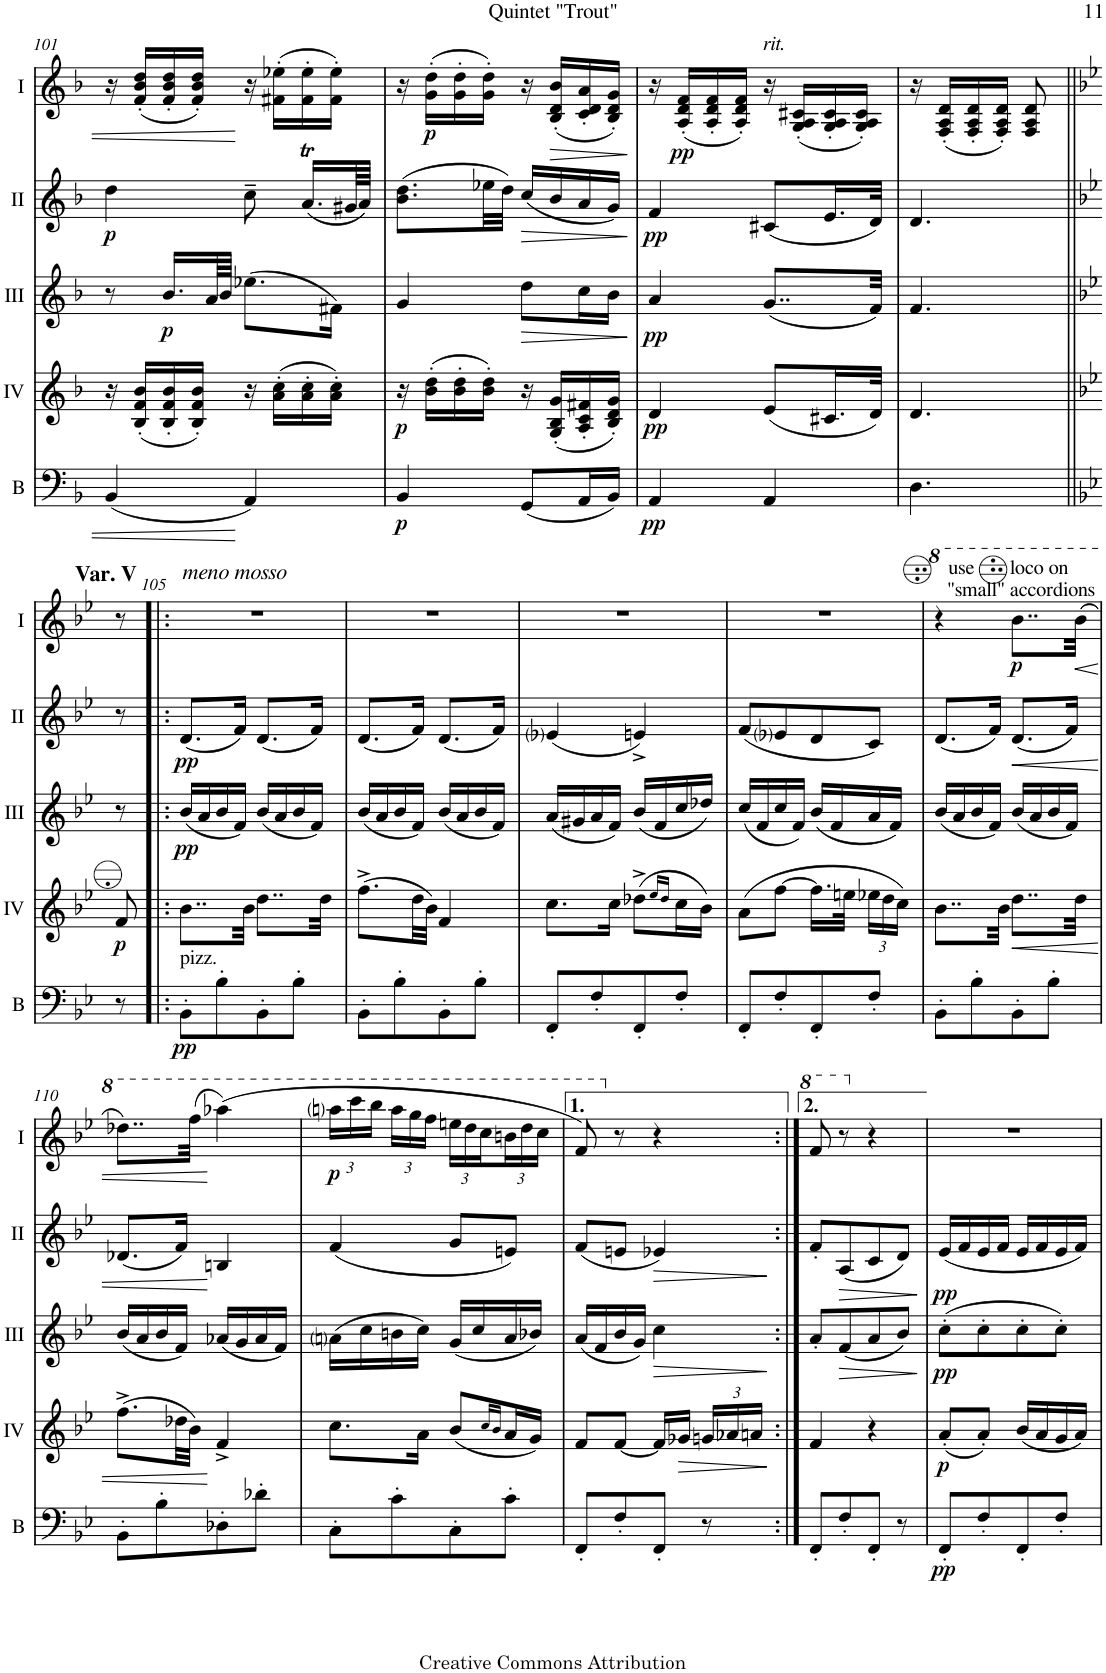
**kern	**dynam	**kern	**dynam	**kern	**dynam	**kern	**dynam	**kern	**dynam
*part5	*part5	*part4	*part4	*part3	*part3	*part2	*part2	*part1	*part1
*staff5	*staff5	*staff4	*staff4	*staff3	*staff3	*staff2	*staff2	*staff1	*staff1
*I"Bass	*	*I"Acc. 4	*	*I"Acc. 3	*	*I"Acc. 2	*	*I"Acc. 1	*
*I'B	*	*	*	*	*	*	*	*	*
!!LO:PB:g=z
*clefF4	*	*clefG2	*	*clefG2	*	*clefG2	*	*clefG2	*
*Trd7c12	*	*Trd7c12	*	*Trd7c12	*	*	*	*	*
*k[b-]	*	*k[b-]	*	*k[b-]	*	*k[b-]	*	*k[b-]	*
*M2/4	*	*M2/4	*	*M2/4	*	*M2/4	*	*M2/4	*
=101	=101	=101	=101	=101	=101	=101	=101	=101	=101
!	!	!	!	!	!	!	!LO:DY:b	!	!
(4BB-/	.	16r	.	8r	.	4dd\	p	16r	.
.	.	(16B-/' 16f/' 16b-/'LL	.	.	.	.	.	(16f/' 16b-/' 16dd/'LL	.
!	!	!	!	!	!LO:DY:b	!	!	!	!
.	.	16B-/' 16f/' 16b-/'	.	16.b-/LL	p	.	.	16f/' 16b-/' 16dd/'	.
.	.	16B-/' 16f/' 16b-/'JJ)	.	.	.	.	.	16f/' 16b-/' 16dd/'JJ)	.
.	.	.	.	64a/LL	.	.	.	.	.
.	.	.	.	64b-/JJJJ	.	.	.	.	.
4AA/)	.	16r	.	(8.ee-X\L	.	8cc~\	.	16r	.
.	.	(16a\' 16cc\'LL	.	.	.	.	.	(16f#X\' 16ee-X\'LL	.
.	.	16a\' 16cc\'	.	.	.	(16.at/LL	.	16f#\' 16ee-\'	.
.	.	16a\' 16cc\'JJ)	.	16f#X\Jk)	.	.	.	16f#\' 16ee-\'JJ)	.
.	.	.	.	.	.	64g#X/LL	.	.	.
.	.	.	.	.	.	64a/JJJJ)	.	.	.
=102	=102	=102	=102	=102	=102	=102	=102	=102	=102
!	!LO:DY:b	!	!LO:DY:b	!	!	!	!	!	!
4BB-/	p	16r	p	4g/	.	(8.b-\ 8.dd\L	.	16r	.
!	!	!	!	!	!	!	!	!	!LO:DY:b
.	.	(16b-\' 16dd\'LL	.	.	.	.	.	(16g\' 16dd\'LL	p
.	.	16b-\' 16dd\'	.	.	.	.	.	16g\' 16dd\'	.
.	.	16b-\' 16dd\'JJ)	.	.	.	32ee-X\LL	.	16g\' 16dd\'JJ)	.
.	.	.	.	.	.	32dd\JJJ)	.	.	.
!	!	!	!	!	!LO:HP:b	!	!LO:HP:b	!	!
(8GG/L	.	16r	.	8dd\L	>	(16cc/LL	>	16r	.
!	!	!	!	!	!	!	!	!	!LO:HP:b
.	.	(16G/' 16B-/' 16g/'LL	.	.	.	16b-/	.	(16B-/' 16d/' 16b-/'LL	>
16AA/L	.	16A/' 16c/' 16f#X/'	.	16cc\L	.	16a/	.	16c/' 16d/' 16a/'	.
16BB-/JJ)	.	16B-/' 16d/' 16g/'JJ)	.	16b-\JJ	.	16g/JJ)	.	16B-/' 16d/' 16g/'JJ)	.
.	.	.	.	.	]	.	]	.	]
=103	=103	=103	=103	=103	=103	=103	=103	=103	=103
!	!LO:DY:b	!	!LO:DY:b	!	!LO:DY:b	!	!LO:DY:b	!	!
4AA/	pp	4d/	pp	4a/	pp	4f/	pp	16r	.
!	!	!	!	!	!	!	!	!	!LO:DY:b
.	.	.	.	.	.	.	.	(16A/' 16d/' 16f/'LL	pp
.	.	.	.	.	.	.	.	16A/' 16d/' 16f/'	.
.	.	.	.	.	.	.	.	16A/' 16d/' 16f/'JJ)	.
!	!	!	!	!	!	!	!	!LO:TX:a:i:t=rit.	!
4AA/	.	(8e/L	.	(8..g/L	.	(8c#X/L	.	16r	.
.	.	.	.	.	.	.	.	(16G/' 16A/' 16c#X/'LL	.
.	.	16.c#X/L	.	.	.	16.e/L	.	16G/' 16A/' 16c#/'	.
.	.	.	.	.	.	.	.	16G/' 16A/' 16c#/'JJ)	.
.	.	32d/JJk)	.	32f/Jkk)	.	32d/JJk)	.	.	.
=104	=104	=104	=104	=104	=104	=104	=104	=104	=104
4.D\	.	4.d/	.	4.f/	.	4.d/	.	16r	.
.	.	.	.	.	.	.	.	(16F/' 16A/' 16d/'LL	.
.	.	.	.	.	.	.	.	16F/' 16A/' 16d/'	.
.	.	.	.	.	.	.	.	16F/' 16A/' 16d/'JJ)	.
.	.	.	.	.	.	.	.	8F/ 8A/ 8d/	.
!!LO:LB:g=z
=104X6||	=104X6||	=104X6||	=104X6||	=104X6||	=104X6||	=104X6||	=104X6||	=104X6||	=104X6||
*k[b-e-]	*	*k[b-e-]	*	*k[b-e-]	*	*k[b-e-]	*	*k[b-e-]	*
!	!	!	!	!	!	!	!	!LO:TX:a:B:t=Var. V	!
!	!	!	!LO:DY:b	!	!	!	!	!	!
8r	.	8f/	p	8r	.	8r	.	8r	.
=105!|:	=105!|:	=105!|:	=105!|:	=105!|:	=105!|:	=105!|:	=105!|:	=105!|:	=105!|:
!	!	!	!	!	!	!	!	!LO:TX:a:i:t=meno mosso	!
!LO:TX:a:t=pizz.	!	!	!	!	!	!	!	!	!
!	!LO:DY:b	!	!	!	!LO:DY:b	!	!LO:DY:b	!	!
8BB-'\L	pp	8..b-\L	.	(16b-/LL	pp	(8.d/L	pp	2r	.
.	.	.	.	16a/	.	.	.	.	.
8B-'\	.	.	.	16b-/	.	.	.	.	.
.	.	.	.	16f/JJ)	.	16f/Jk)	.	.	.
.	.	32b-\Jkk	.	.	.	.	.	.	.
8BB-'\	.	8..dd\L	.	(16b-/LL	.	(8.d/L	.	.	.
.	.	.	.	16a/	.	.	.	.	.
8B-'\J	.	.	.	16b-/	.	.	.	.	.
.	.	.	.	16f/JJ)	.	16f/Jk)	.	.	.
.	.	32dd\Jkk	.	.	.	.	.	.	.
=106	=106	=106	=106	=106	=106	=106	=106	=106	=106
8BB-'\L	.	(8.ff^\L	.	(16b-/LL	.	(8.d/L	.	2r	.
.	.	.	.	16a/	.	.	.	.	.
8B-'\	.	.	.	16b-/	.	.	.	.	.
.	.	32dd\LL	.	16f/JJ)	.	16f/Jk)	.	.	.
.	.	32b-\JJJ)	.	.	.	.	.	.	.
8BB-'\	.	4f/	.	(16b-/LL	.	(8.d/L	.	.	.
.	.	.	.	16a/	.	.	.	.	.
8B-'\J	.	.	.	16b-/	.	.	.	.	.
.	.	.	.	16f/JJ)	.	16f/Jk)	.	.	.
=107	=107	=107	=107	=107	=107	=107	=107	=107	=107
8FF'/L	.	8.cc\L	.	(16a/LL	.	(4e-i/	.	2r	.
.	.	.	.	16g#X/	.	.	.	.	.
8F'/	.	.	.	16a/	.	.	.	.	.
.	.	16cc\Jk	.	16f/JJ)	.	.	.	.	.
8FF'/	.	(8dd-X^\L	.	(16b-/LL	.	4en^/)	.	.	.
.	.	.	.	16f/	.	.	.	.	.
.	.	16qee-/LL	.	.	.	.	.	.	.
.	.	16qdd-/JJ	.	.	.	.	.	.	.
8F'/J	.	16cc\L	.	16cc/	.	.	.	.	.
.	.	16b-\JJ)	.	16dd-X/JJ)	.	.	.	.	.
=108	=108	=108	=108	=108	=108	=108	=108	=108	=108
8FF'/L	.	(8a\L	.	(16cc/LL	.	(8f/L	.	2r	.
.	.	.	.	16f/	.	.	.	.	.
8F'/	.	[8ff\J	.	16cc/	.	8e-i/	.	.	.
.	.	.	.	16f/JJ)	.	.	.	.	.
8FF'/	.	16.ff\LL]	.	(16b-/LL	.	8d/	.	.	.
.	.	.	.	16f/	.	.	.	.	.
.	.	32een\JJk	.	.	.	.	.	.	.
*	*	*Xbrackettup	*	*	*	*	*	*	*
8F'/J	.	24ee-X\LL	.	16a/	.	8c/J)	.	.	.
.	.	24dd\	.	.	.	.	.	.	.
.	.	.	.	16f/JJ)	.	.	.	.	.
.	.	24cc\JJ)	.	.	.	.	.	.	.
=109	=109	=109	=109	=109	=109	=109	=109	=109	=109
*	*	*	*	*	*	*	*	*8va	*
8BB-'\L	.	8..b-\L	.	(16b-/LL	.	(8.d/L	.	4r	.
.	.	.	.	16a/	.	.	.	.	.
8B-'\	.	.	.	16b-/	.	.	.	.	.
.	.	.	.	16f/JJ)	.	16f/Jk)	.	.	.
.	.	32b-\Jkk	.	.	.	.	.	.	.
!	!	!	!	!	!	!	!	!LO:TX:a:t=use       loco on	!
!	!	!	!	!	!	!	!	!LO:TX:a:t="small" accordions	!
!	!	!	!LO:HP:b	!	!	!	!LO:HP:b	!	!LO:DY:b
8BB-'\	.	8..dd\L	<	(16b-/LL	.	(8.d/L	<	8..bb-\L	p
.	.	.	.	16a/	.	.	.	.	.
8B-'\J	.	.	.	16b-/	.	.	.	.	.
.	.	.	.	16f/JJ)	.	16f/Jk)	.	.	.
!	!	!	!	!	!	!	!	!	!LO:HP:b
.	.	32dd\Jkk	.	.	.	.	.	(32bb-\Jkk	<
!!LO:LB:g=z
=110	=110	=110	=110	=110	=110	=110	=110	=110	=110
8BB-'\L	.	(8.ff^\L	.	(16b-/LL	.	(8.d-X/L	.	8..ddd-X\L)	.
.	.	.	.	16a/	.	.	.	.	.
8B-'\	.	.	.	16b-/	.	.	.	.	.
.	.	32dd-X\LL	.	16f/JJ)	.	16f/Jk)	.	.	.
.	.	32b-\JJJ)	.	.	.	.	.	(32fff\Jkk	.
8D-X'\	.	4f^/	[	(16a-X/LL	.	4Bn/	[	(4aaa-X\)	[
.	.	.	.	16g/	.	.	.	.	.
8d-X'\J	.	.	.	16a-/	.	.	.	.	.
.	.	.	.	16f/JJ)	.	.	.	.	.
=111	=111	=111	=111	=111	=111	=111	=111	=111	=111
*	*	*	*	*	*	*	*	*Xbrackettup	*
!	!	!	!	!	!	!	!	!	!LO:DY:b
8C'\L	.	8.cc\L	.	(16ani\LL	.	(4f/	.	24aaani\LL	p
.	.	.	.	.	.	.	.	24cccc\	.
.	.	.	.	16cc\	.	.	.	.	.
.	.	.	.	.	.	.	.	24bbb-\JJ	.
8c'\	.	.	.	16bn\	.	.	.	24aaa\LL	.
.	.	.	.	.	.	.	.	24ggg\	.
.	.	16a\Jk	.	16cc\JJ)	.	.	.	.	.
.	.	.	.	.	.	.	.	24fff\JJ	.
8C'\	.	(8b-/L	.	(16g/LL	.	8g/L	.	24eeen\LL	.
.	.	.	.	.	.	.	.	24ddd\	.
.	.	.	.	16cc/	.	.	.	.	.
.	.	.	.	.	.	.	.	24ccc\	.
.	.	16qcc/LL	.	.	.	.	.	.	.
.	.	16qb-/JJ	.	.	.	.	.	.	.
8c'\J	.	16a/L	.	16a/	.	8en/J)	.	24bbn\	.
.	.	.	.	.	.	.	.	24ddd\	.
.	.	16g/JJ)	.	16b-X/JJ)	.	.	.	.	.
.	.	.	.	.	.	.	.	24ccc\JJ	.
=112	=112	=112	=112	=112	=112	=112	=112	=112	=112
8FF'/L	.	8f/L	.	(16a/LL	.	(8f/L	.	8ff/)	.
.	.	.	.	16f/	.	.	.	.	.
*	*	*	*	*	*	*	*	*X8va	*
8F'/	.	[8f/J	.	16b-/	.	8en/J	.	8r	.
.	.	.	.	16g/JJ)	.	.	.	.	.
!	!	!	!	!	!LO:HP:b	!	!LO:HP:b	!	!
8FF'/J	.	16f/LL]	.	4cc\	>	4e-X/)	>	4r	.
!	!	!	!LO:HP:b	!	!	!	!	!	!
.	.	16g-X/JJ	>	.	.	.	.	.	.
8r	.	24gn/LL	.	.	.	.	.	.	.
.	.	24a-X/	.	.	.	.	.	.	.
.	.	24an/JJ	.	.	.	.	.	.	.
.	.	.	]	.	]	.	]	.	.
=113:|!	=113:|!	=113:|!	=113:|!	=113:|!	=113:|!	=113:|!	=113:|!	=113:|!	=113:|!
*	*	*	*	*	*	*	*	*8va	*
8FF'/L	.	4f/	.	8a'/L	.	8f'/L	.	8ff/	.
!	!	!	!	!	!LO:HP:b	!	!LO:HP:b	!	!
*	*	*	*	*	*	*	*	*X8va	*
8F'/	.	.	.	(8f/	>	(8A/	>	8r	.
8FF'/J	.	4r	.	8a/	.	8c/	.	4r	.
8r	.	.	.	8b-/J)	.	8d/J)	.	.	.
.	.	.	.	.	]	.	]	.	.
=114	=114	=114	=114	=114	=114	=114	=114	=114	=114
!	!LO:DY:b	!	!LO:DY:b	!	!LO:DY:b	!	!LO:DY:b	!	!
8FF'/L	pp	(8a'/L	p	(8cc'\L	pp	(16e-/LL	pp	2r	.
.	.	.	.	.	.	16f/	.	.	.
8F'/	.	8a'/J)	.	8cc'\	.	16e-/	.	.	.
.	.	.	.	.	.	16f/JJ	.	.	.
8FF'/	.	(16b-/LL	.	8cc'\	.	16e-/LL	.	.	.
.	.	16a/	.	.	.	16f/	.	.	.
8F'/J	.	16g/	.	8cc'\J)	.	16e-/	.	.	.
.	.	16a/JJ)	.	.	.	16f/JJ)	.	.	.
=	=	=	=	=	=	=	=	=	=
*-	*-	*-	*-	*-	*-	*-	*-	*-	*-
